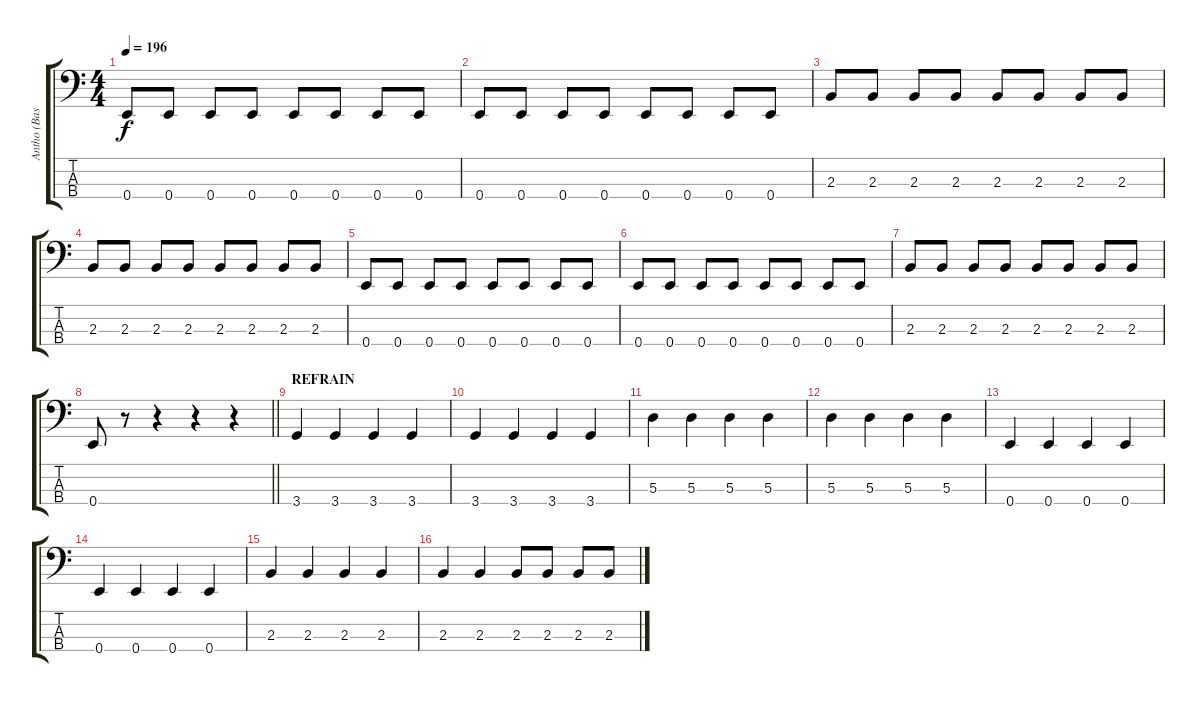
\track ("Antho (Basse)" "Antho (Bas") {instrument electricbassfinger}
\staff {score tabs}
\tuning (G2 D2 A1 E1) {hide}
\ts (4 4)
\tempo 196
\clef f4
\ks c
0.4.8{dy f} 0.4.8 0.4.8 0.4.8 0.4.8 0.4.8 0.4.8 0.4.8 |
0.4.8 0.4.8 0.4.8 0.4.8 0.4.8 0.4.8 0.4.8 0.4.8 |
2.3.8 2.3.8 2.3.8 2.3.8 2.3.8 2.3.8 2.3.8 2.3.8 |
2.3.8 2.3.8 2.3.8 2.3.8 2.3.8 2.3.8 2.3.8 2.3.8 |
0.4.8 0.4.8 0.4.8 0.4.8 0.4.8 0.4.8 0.4.8 0.4.8 |
0.4.8 0.4.8 0.4.8 0.4.8 0.4.8 0.4.8 0.4.8 0.4.8 |
2.3.8 2.3.8 2.3.8 2.3.8 2.3.8 2.3.8 2.3.8 2.3.8 |
\barLineRight lightlight
0.4.8 r.8 r.4 r.4 r.4 |
\section ("" "REFRAIN")
3.4.4 3.4.4 3.4.4 3.4.4 |
3.4.4 3.4.4 3.4.4 3.4.4 |
5.3.4 5.3.4 5.3.4 5.3.4 |
5.3.4 5.3.4 5.3.4 5.3.4 |
0.4.4 0.4.4 0.4.4 0.4.4 |
0.4.4 0.4.4 0.4.4 0.4.4 |
2.3.4 2.3.4 2.3.4 2.3.4 |
2.3.4 2.3.4 2.3.8 2.3.8 2.3.8 2.3.8
